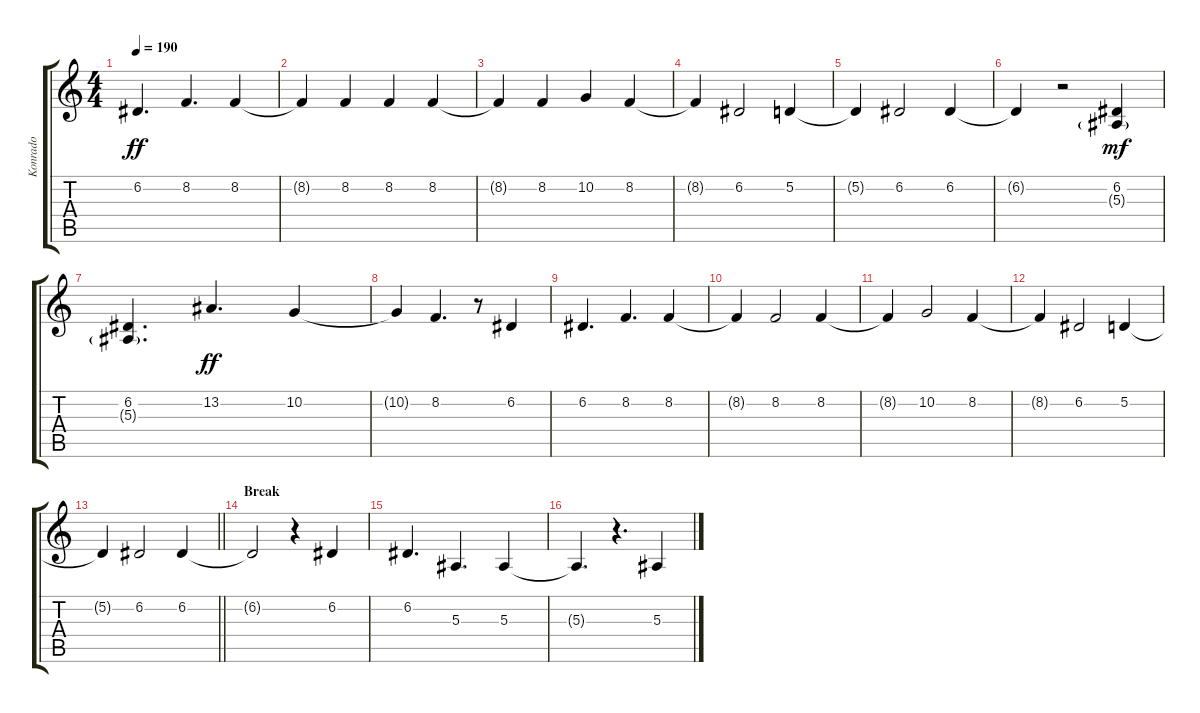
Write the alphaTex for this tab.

\track ("Konrado" "Konrado") {instrument oboe}
\staff {score tabs}
\tuning (D4 A3 F3 C3 G2 C2) {hide}
\ts (4 4)
\tempo 190
\clef g2
\ks c
6.2.4{d dy ff} 8.2.4{d} 8.2.4 |
8.2{t}.4 8.2.4 8.2.4 8.2.4 |
8.2{t}.4 8.2.4 10.2.4 8.2.4 |
8.2{t}.4 6.2.2 5.2.4 |
5.2{t}.4 6.2.2 6.2.4 |
6.2{t}.4 r.2 (6.2 5.3{g}).4{dy mf} |
(6.2 5.3{g}).4{d} 13.2.4{d dy ff} 10.2.4 |
10.2{t}.4 8.2.4{d} r.8 6.2.4 |
6.2.4{d} 8.2.4{d} 8.2.4 |
8.2{t}.4 8.2.2 8.2.4 |
8.2{t}.4 10.2.2 8.2.4 |
8.2{t}.4 6.2.2 5.2.4 |
\barLineRight lightlight
5.2{t}.4 6.2.2 6.2.4 |
\section ("" "Break")
6.2{t}.2 r.4 6.2.4 |
6.2.4{d} 5.3.4{d} 5.3.4 |
5.3{t}.4{d} r.4{d} 5.3.4
